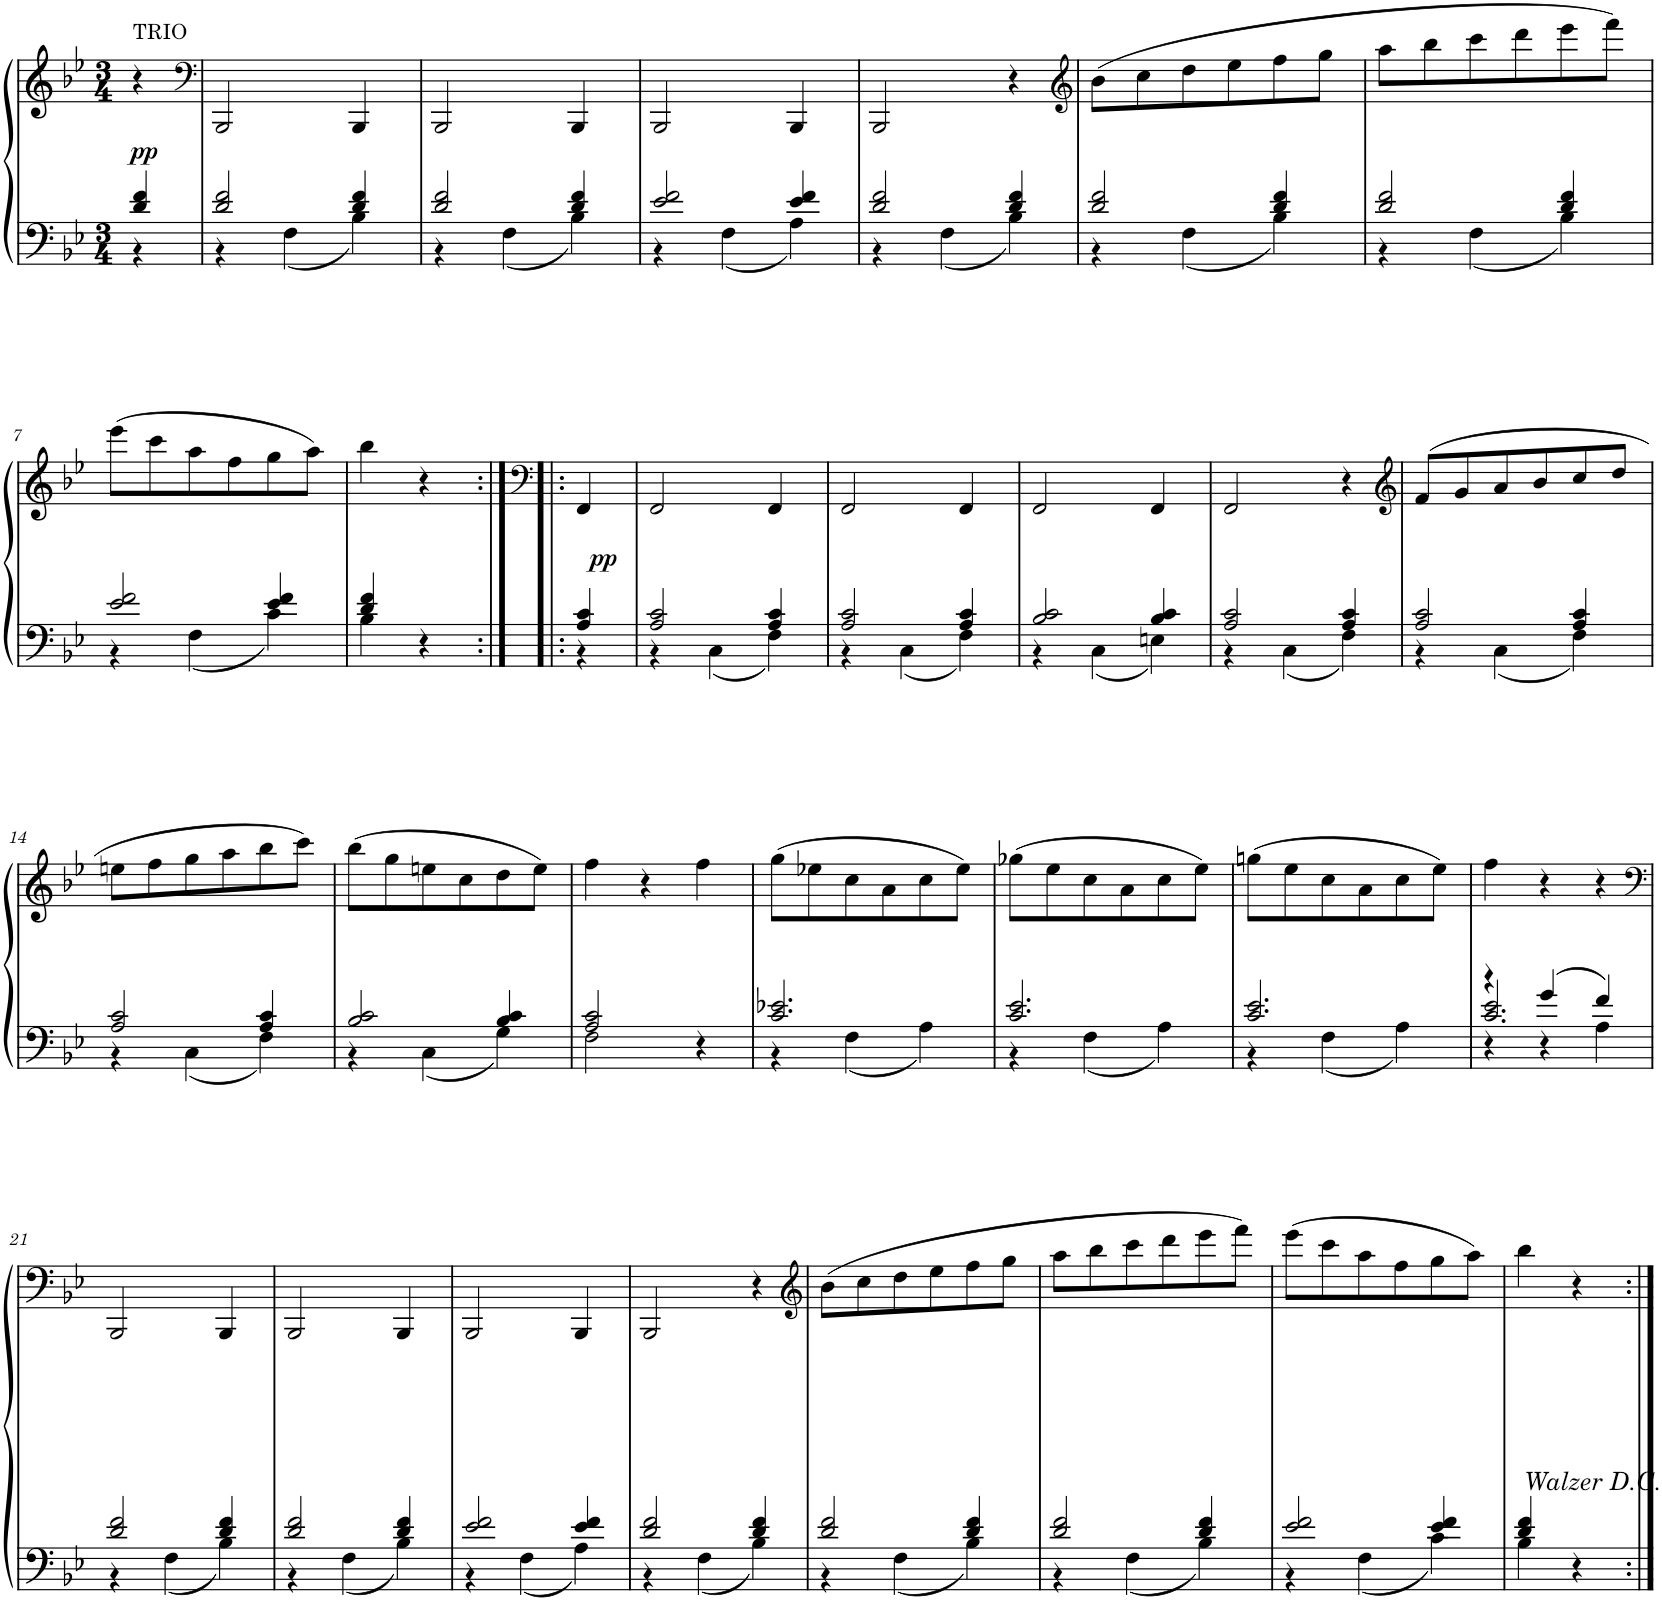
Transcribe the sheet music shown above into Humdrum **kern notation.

**kern	**kern	**dynam
*part1	*part1	*part1
*staff2	*staff1	*staff1/2
*I"Piano	*	*
*I'Pno.	*	*
*clefF4	*clefG2	*
*k[b-e-]	*k[b-e-]	*
*M3/4	*M3/4	*
=	=	=
*^	*	*
!	!	!LO:TX:a:t=TRIO	!
!	!	!	!LO:DY:a=2
4d/ 4f/	4r	4r	pp
=1	=1	=1	=1
*	*	*clefF4	*
2d/ 2f/	4r	2BBB-/	.
.	4F\	.	.
4d/ 4f/	4B-\	4BBB-/	.
=2	=2	=2	=2
2d/ 2f/	4r	2BBB-/	.
.	4F\	.	.
4d/ 4f/	4B-\	4BBB-/	.
=3	=3	=3	=3
2e-/ 2f/	4r	2BBB-/	.
.	4F\	.	.
4e-/ 4f/	4A\	4BBB-/	.
=4	=4	=4	=4
2d/ 2f/	4r	2BBB-/	.
.	4F\	.	.
4d/ 4f/	4B-\	4r	.
=5	=5	=5	=5
*	*	*clefG2	*
2d/ 2f/	4r	(8b-\L	.
.	.	8cc\	.
.	4F\	8dd\	.
.	.	8ee-\	.
4d/ 4f/	4B-\	8ff\	.
.	.	8gg\J	.
=6	=6	=6	=6
2d/ 2f/	4r	8aa\L	.
.	.	8bb-\	.
.	4F\	8ccc\	.
.	.	8ddd\	.
4d/ 4f/	4B-\	8eee-\	.
.	.	8fff\J)	.
!!LO:LB:g=z
=7	=7	=7	=7
2e-/ 2f/	4r	(8eee-\L	.
.	.	8ccc\	.
.	4F\	8aa\	.
.	.	8ff\	.
4e-/ 4f/	4c\	8gg\	.
.	.	8aa\J)	.
=8	=8	=8	=8
4d/ 4f/	4B-\	4bb-\	.
4r	4ryy	4r	.
=8X1:|!|:	=8X1:|!|:	=8X1:|!|:	=8X1:|!|:
*	*	*clefF4	*
!	!	!	!LO:DY:a=2
4A/ 4c/	4r	4FF/	pp
=9	=9	=9	=9
2A/ 2c/	4r	2FF/	.
.	4C\	.	.
4A/ 4c/	4F\	4FF/	.
=10	=10	=10	=10
2A/ 2c/	4r	2FF/	.
.	4C\	.	.
4A/ 4c/	4F\	4FF/	.
=11	=11	=11	=11
2B-/ 2c/	4r	2FF/	.
.	4C\	.	.
4B-/ 4c/	4En\	4FF/	.
=12	=12	=12	=12
2A/ 2c/	4r	2FF/	.
.	4C\	.	.
4A/ 4c/	4F\	4r	.
=13	=13	=13	=13
*	*	*clefG2	*
2A/ 2c/	4r	(8f/L	.
.	.	8g/	.
.	4C\	8a/	.
.	.	8b-/	.
4A/ 4c/	4F\	8cc/	.
.	.	8dd/J	.
!!LO:LB:g=z
=14	=14	=14	=14
2A/ 2c/	4r	8een\L	.
.	.	8ff\	.
.	4C\	8gg\	.
.	.	8aa\	.
4A/ 4c/	4F\	8bb-\	.
.	.	8ccc\J)	.
=15	=15	=15	=15
2B-/ 2c/	4r	(8bb-\L	.
.	.	8gg\	.
.	4C\	8een\	.
.	.	8cc\	.
4B-/ 4c/	4G\	8dd\	.
.	.	8ee\J)	.
=16	=16	=16	=16
2A/ 2c/	2F\	4ff\	.
.	.	4r	.
4r	4ryy	4ff\	.
=17	=17	=17	=17
2.c/ 2.e-X/	4r	(8gg\L	.
.	.	8ee-X\	.
.	4F\	8cc\	.
.	.	8a\	.
.	4A\	8cc\	.
.	.	8ee-\J)	.
=18	=18	=18	=18
2.c/ 2.e-/	4r	(8gg-X\L	.
.	.	8ee-\	.
.	4F\	8cc\	.
.	.	8a\	.
.	4A\	8cc\	.
.	.	8ee-\J)	.
=19	=19	=19	=19
2.c/ 2.e-/	4r	(8ggn\L	.
.	.	8ee-\	.
.	4F\	8cc\	.
.	.	8a\	.
.	4A\	8cc\	.
.	.	8ee-\J)	.
=20	=20	=20	=20
*	*^	*	*
4r	2.c/ 2.e-/	4r	4ff\	.
4g/	.	4r	4r	.
4f/	.	4A\	4r	.
*v	*v	*v	*	*
!!LO:LB:g=z
=21	=21	=21
*	*clefF4	*
*^	*	*
2d/ 2f/	4r	2BBB-/	.
.	4F\	.	.
4d/ 4f/	4B-\	4BBB-/	.
=22	=22	=22	=22
2d/ 2f/	4r	2BBB-/	.
.	4F\	.	.
4d/ 4f/	4B-\	4BBB-/	.
=23	=23	=23	=23
2e-/ 2f/	4r	2BBB-/	.
.	4F\	.	.
4e-/ 4f/	4A\	4BBB-/	.
=24	=24	=24	=24
2d/ 2f/	4r	2BBB-/	.
.	4F\	.	.
4d/ 4f/	4B-\	4r	.
=25	=25	=25	=25
*	*	*clefG2	*
2d/ 2f/	4r	(8b-\L	.
.	.	8cc\	.
.	4F\	8dd\	.
.	.	8ee-\	.
4d/ 4f/	4B-\	8ff\	.
.	.	8gg\J	.
=26	=26	=26	=26
2d/ 2f/	4r	8aa\L	.
.	.	8bb-\	.
.	4F\	8ccc\	.
.	.	8ddd\	.
4d/ 4f/	4B-\	8eee-\	.
.	.	8fff\J)	.
=27	=27	=27	=27
2e-/ 2f/	4r	(8eee-\L	.
.	.	8ccc\	.
.	4F\	8aa\	.
.	.	8ff\	.
4e-/ 4f/	4c\	8gg\	.
.	.	8aa\J)	.
=28	=28	=28	=28
4d/ 4f/	4B-\	4bb-\	.
!	!	!LO:TX:b:i:t=Walzer D.C.	!
4r	4ryy	4r	.
*v	*v	*	*
=:|!	=:|!	=:|!
*-	*-	*-
